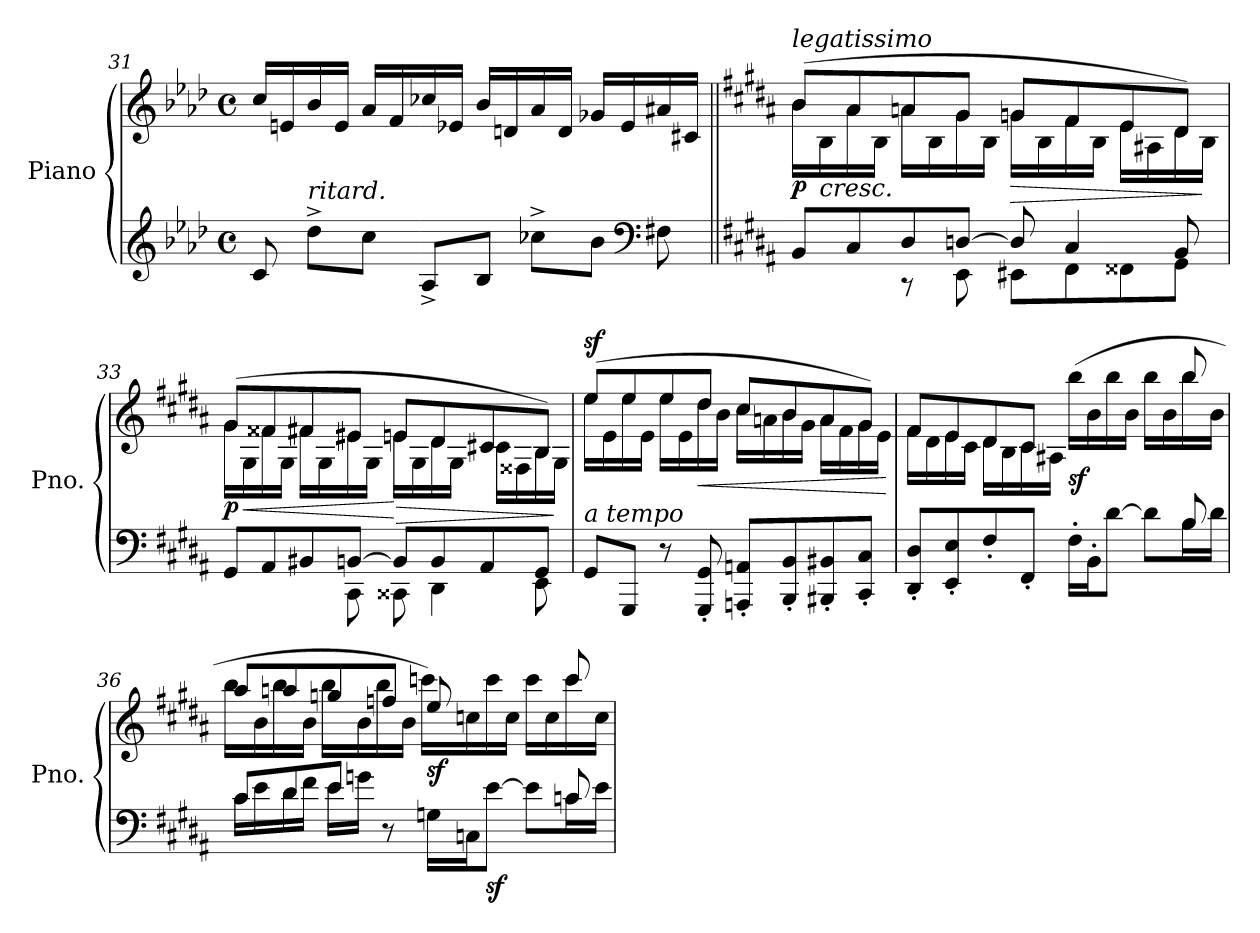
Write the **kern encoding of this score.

**kern	**kern	**dynam
*part1	*part1	*part1
*staff2	*staff1	*staff1/2
*I"Piano	*	*
*I'Pno.	*	*
*clefG2	*clefG2	*
*k[b-e-a-d-]	*k[b-e-a-d-]	*
*M4/4	*M4/4	*
*met(c)	*met(c)	*
=31	=31	=31
8c/	16cc/LL	.
.	16en/	.
!LO:TX:a:i:t=ritard.	!	!
8dd-^\L	16b-/	.
.	16e/JJ	.
8cc\J	16a-/LL	.
.	16f/	.
8A-^/L	16cc-X/	.
.	16e-X/JJ	.
8B-/J	16b-/LL	.
.	16dn/	.
8cc-X^\L	16a-/	.
.	16d/JJ	.
8b-\J	16g-X/LL	.
.	16e-/	.
*clefF4	*	*
8F#X\	16a#X/	.
.	16c#X/JJ	.
!!LO:LB:g=z
=32||	=32||	=32||
*k[f#c#g#d#a#]	*k[f#c#g#d#a#]	*
*^	*^	*
!	!	!LO:TX:a:i:t=legatissimo	!	!
!	!	!	!	!LO:DY:b
8BB/L	4ryy	(>8b/L	16b\LL	p
!	!	!	!	!LO:HP:b
.	.	.	16B\	<
8C#/	.	8a#/	16a#\	.
.	.	.	16B\JJ	.
8D#/	8r	8an/	16a\LL	.
.	.	.	16B\	.
[8Dn/J	8EE\	8g#/J	16g#\	.
.	.	.	16B\JJ	.
!	!	!	!	!LO:HP:b
8D/]	8EE#X\L	8gn/L	16g\LL	>
.	.	.	16B\	.
4C#/	8FF#\	8f#/	16f#\	.
.	.	.	16B\JJ	.
.	8FF##X\	8e/	16e\LL	.
.	.	.	16A#X\	.
8BB/	8GG#\J	8d#/J)	16d#\	.
.	.	.	16B\JJ	]
=33	=33	=33	=33	=33
!	!	!	!	!LO:DY:b
8GG#/L	4ryy	(>8g#/L	16g#\LL	p
!	!	!	!	!LO:HP:b
.	.	.	16G#\	<
8AA#/	.	8f##X/	16f##\	.
.	.	.	16G#\JJ	.
8BB#X/	8ryy	8f#X/	16f#\LL	.
.	.	.	16G#\	.
[8BBn/J	8CC#\	8e#X/J	16e#\	.
.	.	.	16G#\JJ	.
!	!	!	!	!LO:HP:n=1:b
8BB/L]	8CC##X\	8en/L	16e\LL	[ >
.	.	.	16G#\	.
8BB/	4DD#\	8d#/	16d#\	.
.	.	.	16G#\JJ	.
8AA#/	.	8c#X/	16c#\LL	.
.	.	.	16F##X\	.
8GG#/J	8EE\	8B/J)	16B\	.
.	.	.	16G#\JJ	]
*v	*v	*	*	*
!!LO:LB:g=z	!!
=34	=34	=34	=34
!LO:TX:a:i:t=a tempo	!	!	!
!	!	!	!LO:DY:a
8GG#/L	(>8ee/L	16ee\LL	sf
.	.	16e\	.
8GGG#/J	8ee/	16ee\	.
.	.	16e\JJ	.
8r	8ee/	16ee\LL	.
.	.	16e\	.
!	!	!	!LO:HP:b
8GGG#/' 8GG#/'	8dd#/J	16dd#\	<
.	.	16b\JJ	.
8AAAn/' 8AAn/'L	8cc#/L	16cc#\LL	.
.	.	16an\	.
8BBB/' 8BB/'	8b/	16b\	.
.	.	16g#\JJ	.
8BBB#X/' 8BB#X/'	8a/	16a\LL	.
.	.	16f#\	.
8CC#/' 8C#/'J	8g#/J)	16g#\	.
.	.	16e\JJ	.
*	*v	*v	*
.	.	[
=35	=35	=35
*^	*^	*
8DD#/' 8D#/'L	2ryy	8f#/L	16f#\LL	.
.	.	.	16d#\	.
8EE/' 8E/'	.	8e/	16e\	.
.	.	.	16c#\JJ	.
8F#'/	.	8d#/	16d#\LL	.
.	.	.	16B\	.
8FF#'/J	.	8c#/J	16c#\	.
.	.	.	16A#X\JJ	.
!	!	!	!	!LO:DY:b
16F#'\LL	4ryy	4ryy	(>16bb\LL	sf
16BB'\J	.	.	16b\	.
[8d#\J	.	.	16bb\	.
.	.	.	16b\JJ	.
8d#\L]	8ryy	8ryy	16bb\LL	.
.	.	.	16b\	.
16B\L	8B/	8bb/	16bb\	.
16d#\JJ	.	.	16b\JJ	.
*v	*v	*	*	*
*	*v	*v	*
.	.	[
!!LO:LB:g=z
=36	=36	=36
*^	*^	*
8c#/L	16c#\LL	8aa#/L	16bb\LL	.
.	16e\	.	16b\	.
8d#/	16d#\	8aan/	16bb\	.
.	16f#\JJ	.	16b\JJ	.
8e/J	16e\LL	8ggn/	16bb\LL	.
.	16gn\JJ	.	16b\	.
8r	8ryy	8ffn/J	16bb\	.
.	.	.	16b\JJ	.
!	!	!	!	!LO:DY:b
4ryy	16Gn\LL	8ee/	16cccn\LL)	sf
.	16Cn\J	.	16ccn\	.
!	!	!	!	!LO:DY:b=2
.	[8e\J	8ryy	16ccc\	sf
.	.	.	16cc\JJ	.
8ryy	8e\L]	8ryy	16ccc\LL	.
.	.	.	16cc\	.
8cn/	16c\L	8ccc/	16ccc\	.
.	16e\JJ	.	16cc\JJ	.
*v	*v	*	*	*
*	*v	*v	*
=	=	=
*-	*-	*-
